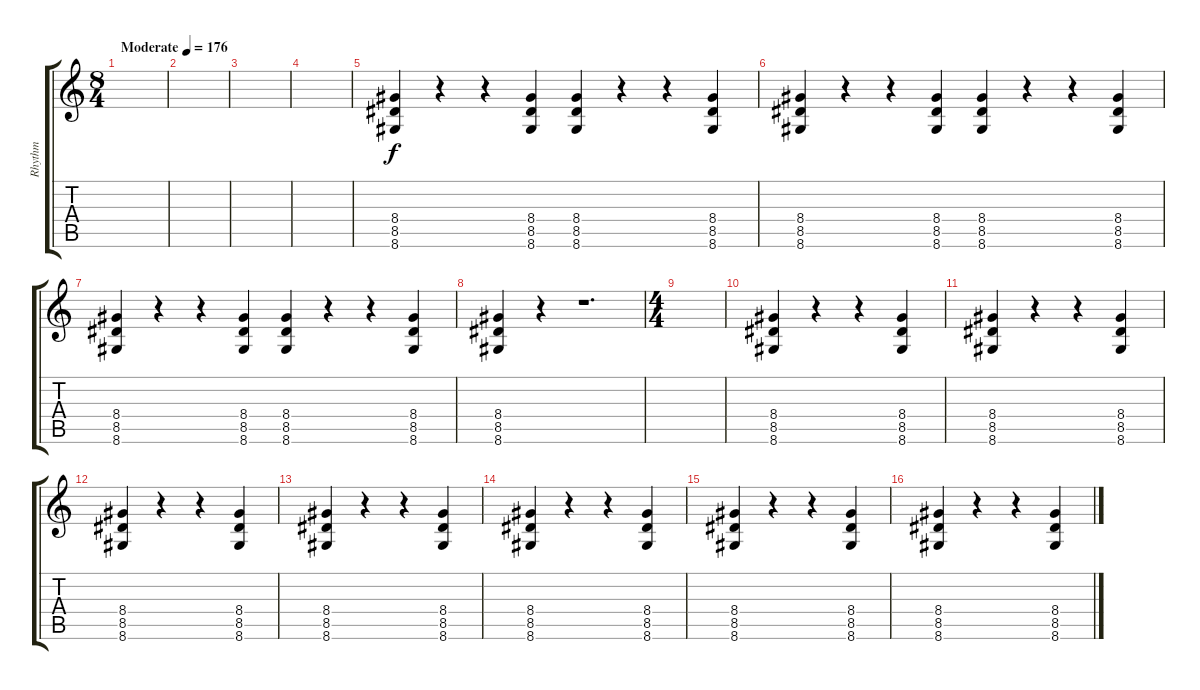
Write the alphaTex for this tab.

\track ("Rhythm" "Rhythm") {instrument overdrivenguitar}
\staff {score tabs}
\tuning (D4 A3 F3 C3 G2 C2) {hide}
\ts (8 4)
\tempo (176 "Moderate")
\clef g2
\ks c
|
|
|
|
(8.4 8.5 8.6).4 r.4 r.4 (8.4 8.5 8.6).4 (8.4 8.5 8.6).4 r.4 r.4 (8.4 8.5 8.6).4 |
(8.4 8.5 8.6).4 r.4 r.4 (8.4 8.5 8.6).4 (8.4 8.5 8.6).4 r.4 r.4 (8.4 8.5 8.6).4 |
(8.4 8.5 8.6).4 r.4 r.4 (8.4 8.5 8.6).4 (8.4 8.5 8.6).4 r.4 r.4 (8.4 8.5 8.6).4 |
(8.4 8.5 8.6).4 r.4 r.1{d} |
\ts (4 4)
|
(8.4 8.5 8.6).4 r.4 r.4 (8.4 8.5 8.6).4 |
(8.4 8.5 8.6).4 r.4 r.4 (8.4 8.5 8.6).4 |
(8.4 8.5 8.6).4 r.4 r.4 (8.4 8.5 8.6).4 |
(8.4 8.5 8.6).4 r.4 r.4 (8.4 8.5 8.6).4 |
(8.4 8.5 8.6).4 r.4 r.4 (8.4 8.5 8.6).4 |
(8.4 8.5 8.6).4 r.4 r.4 (8.4 8.5 8.6).4 |
(8.4 8.5 8.6).4 r.4 r.4 (8.4 8.5 8.6).4
